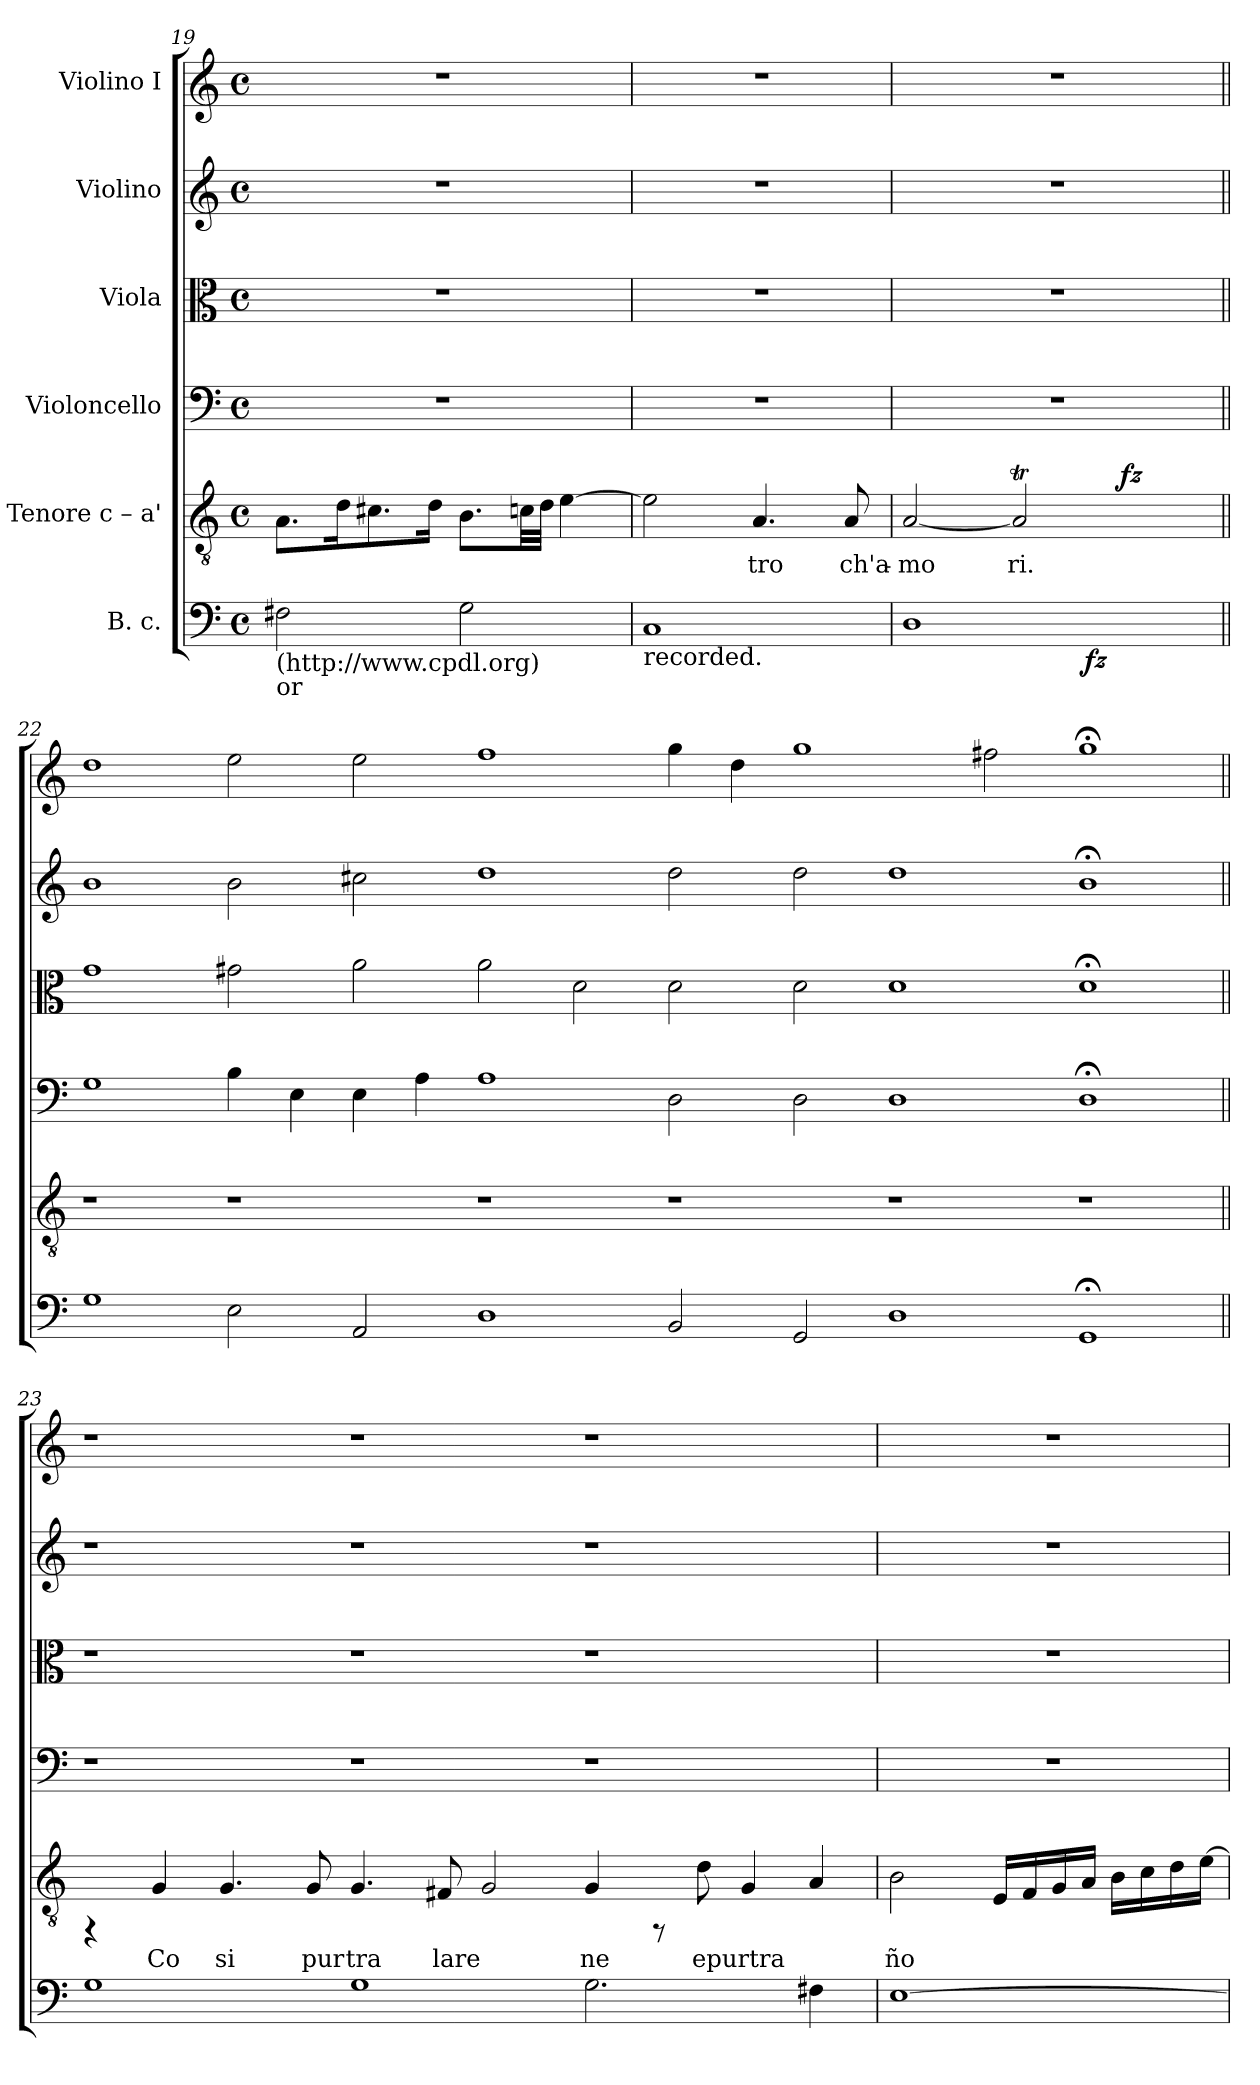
**kern	**dynam	**kern	**text	**dynam	**kern	**kern	**kern	**kern
*part6	*part6	*part5	*part5	*part5	*part4	*part3	*part2	*part1
*staff6	*staff6	*staff5	*staff5	*staff5	*staff4	*staff3	*staff2	*staff1
*I"B. c.	*	*I"Tenore  c – a'	*	*	*I"Violoncello	*I"Viola	*I"Violino	*I"Violino I
*clefF4	*	*clefGv2	*	*	*clefF4	*clefC3	*clefG2	*clefG2
*k[]	*	*k[]	*	*	*k[]	*k[]	*k[]	*k[]
*C:	*	*C:	*	*	*C:	*C:	*C:	*C:
*M4/4	*	*M4/4	*	*	*M4/4	*M4/4	*M4/4	*M4/4
*met(c)	*	*met(c)	*	*	*met(c)	*met(c)	*met(c)	*met(c)
=19	=19	=19	=19	=19	=19	=19	=19	=19
!LO:TX:b:t=(http&colon;//www.cpdl.org)	!	!	!	!	!	!	!	!
!LO:TX:b:t=or	!	!	!	!	!	!	!	!
!	!	!	!LO:LY:b:cj	!	!	!	!	!
2F#X\	.	8.A\L	--	.	1r	1r	1r	1r
!	!	!	!LO:LY:b:cj	!	!	!	!	!
.	.	16d\	--	.	.	.	.	.
!	!	!	!LO:LY:b:cj	!	!	!	!	!
.	.	8.c#X\	--	.	.	.	.	.
!	!	!	!LO:LY:b:cj	!	!	!	!	!
.	.	16d\J	--	.	.	.	.	.
!	!	!	!LO:LY:b:cj	!	!	!	!	!
2G\	.	8.B\L	--	.	.	.	.	.
!	!	!	!LO:LY:b:cj	!	!	!	!	!
.	.	32cn\	--	.	.	.	.	.
!	!	!	!LO:LY:b:cj	!	!	!	!	!
.	.	32d\J	--	.	.	.	.	.
!	!	!	!LO:LY:b:cj	!	!	!	!	!
.	.	[>4e\	--	.	.	.	.	.
=20	=20	=20	=20	=20	=20	=20	=20	=20
!LO:TX:b:t=recorded.	!	!	!	!	!	!	!	!
!	!	!	!LO:LY:b:cj	!	!	!	!	!
1C	.	2e\]	--	.	1r	1r	1r	1r
!	!	!	!LO:LY:b:cj	!	!	!	!	!
.	.	4.A/	-tro	.	.	.	.	.
!	!	!	!LO:LY:b:cj	!	!	!	!	!
.	.	8A/	ch'a-	.	.	.	.	.
!!LO:PB:g=z
=21	=21	=21	=21	=21	=21	=21	=21	=21
!	!	!	!LO:LY:b:cj	!	!	!	!	!
*^	*	*^	*	*	*	*	*	*
1D	2ryy	.	[<2A/	2.ryy	-mo	.	1r	1r	1r	1r
!	!	!	!	!	!LO:LY:b:cj	!	!	!	!	!
.	8ryy	.	2AT/]	.	ri.	.	.	.	.	.
.	32.ryy	.	.	.	.	.	.	.	.	.
!	!	!LO:DY:b	!	!	!	!	!	!	!	!
.	4ryy	fz	.	.	.	.	.	.	.	.
!	!	!	!	!	!	!LO:DY:b	!	!	!	!
.	.	.	.	4ryy	.	fz	.	.	.	.
.	16ryy	.	.	.	.	.	.	.	.	.
.	64ryy	.	.	.	.	.	.	.	.	.
*v	*v	*	*	*	*	*	*	*	*	*
*	*	*v	*v	*	*	*	*	*	*
=22||	=22||	=22||	=22||	=22||	=22||	=22||	=22||	=22||
1G	.	1r	.	.	1G	1g	1b	1dd
2E\	.	1r	.	.	4B\	2g#X\	2b\	2ee\
.	.	.	.	.	4E\	.	.	.
2AA/	.	.	.	.	4E\	2a\	2cc#X\	2ee\
.	.	.	.	.	4A\	.	.	.
1D	.	1r	.	.	1A	2a\	1dd	1ff
.	.	.	.	.	.	2d\	.	.
2BB/	.	1r	.	.	2D\	2d\	2dd\	4gg\
.	.	.	.	.	.	.	.	4dd\
2GG/	.	.	.	.	2D\	2d\	2dd\	1gg
1D	.	1r	.	.	1D	1d	1dd	.
.	.	.	.	.	.	.	.	2ff#X\
1GG;<	.	1r	.	.	1D;<	1d;<	1b;<	1gg;<
=23||	=23||	=23||	=23||	=23||	=23||	=23||	=23||	=23||
1G	.	4rFF	.	.	1r	1r	1r	1r
!	!	!	!LO:LY:b:cj	!	!	!	!	!
.	.	4G/	Co	.	.	.	.	.
!	!	!	!LO:LY:b:cj	!	!	!	!	!
.	.	4.G/	si	.	.	.	.	.
!	!	!	!LO:LY:b:cj	!	!	!	!	!
.	.	8G/	pur	.	.	.	.	.
!	!	!	!LO:LY:b:cj	!	!	!	!	!
1G	.	4.G/	tra	.	1r	1r	1r	1r
!	!	!	!LO:LY:b:cj	!	!	!	!	!
.	.	8F#X/	lare	.	.	.	.	.
!	!	!	!LO:LY:b:cj	!	!	!	!	!
.	.	2G/	.	.	.	.	.	.
!	!	!	!LO:LY:b:cj	!	!	!	!	!
2.G\	.	4G/	ne	.	1r	1r	1r	1r
.	.	8rFF	.	.	.	.	.	.
!	!	!	!LO:LY:b:cj	!	!	!	!	!
.	.	8d\	epurtra	.	.	.	.	.
!	!	!	!LO:LY:b:cj	!	!	!	!	!
.	.	4G/	.	.	.	.	.	.
!	!	!	!LO:LY:b:cj	!	!	!	!	!
4F#X\	.	4A/	.	.	.	.	.	.
!!LO:LB:g=z
=24	=24	=24	=24	=24	=24	=24	=24	=24
!	!	!	!LO:LY:b:cj	!	!	!	!	!
[>1E	.	2B\	ño	.	1r	1r	1r	1r
!	!	!	!LO:LY:b:cj	!	!	!	!	!
.	.	16E/L	.	.	.	.	.	.
!	!	!	!LO:LY:b:cj	!	!	!	!	!
.	.	16F/	.	.	.	.	.	.
!	!	!	!LO:LY:b:cj	!	!	!	!	!
.	.	16G/	.	.	.	.	.	.
!	!	!	!LO:LY:b:cj	!	!	!	!	!
.	.	16A/J	.	.	.	.	.	.
!	!	!	!LO:LY:b:cj	!	!	!	!	!
.	.	16B\L	.	.	.	.	.	.
!	!	!	!LO:LY:b:cj	!	!	!	!	!
.	.	16c\	.	.	.	.	.	.
!	!	!	!LO:LY:b:cj	!	!	!	!	!
.	.	16d\	.	.	.	.	.	.
!	!	!	!LO:LY:b:cj	!	!	!	!	!
.	.	[>16e\J	.	.	.	.	.	.
=	=	=	=	=	=	=	=	=
*-	*-	*-	*-	*-	*-	*-	*-	*-
